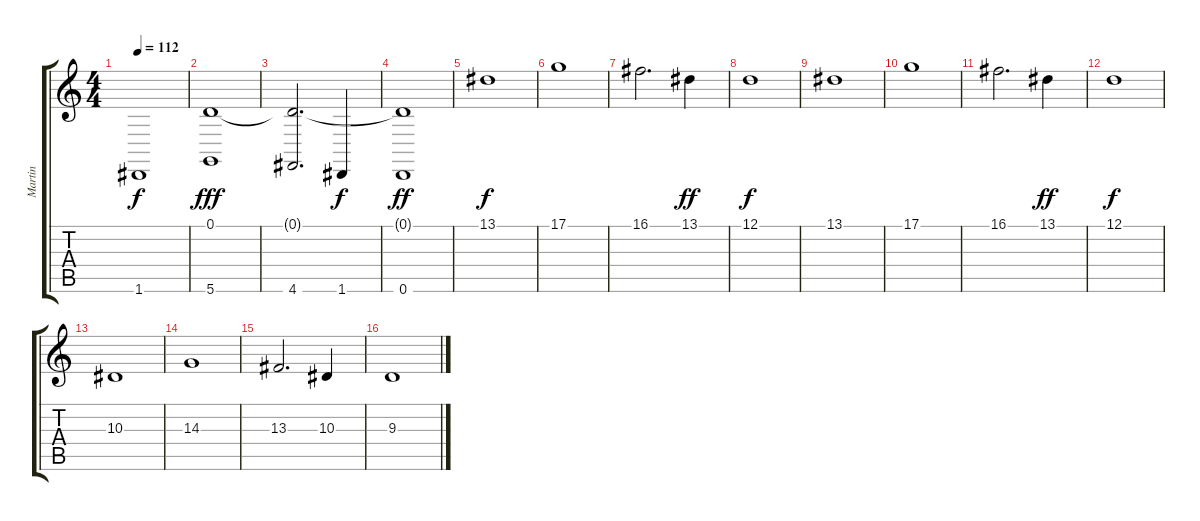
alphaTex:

\track ("Martin" "Martin") {instrument stringensemble1}
\staff {score tabs}
\tuning (D4 A3 F3 C3 G2 D2) {hide}
\ts (4 4)
\tempo 112
\clef g2
\ks c
1.6.1{dy f volume 10 instrument cello} |
(0.1 5.6).1{dy fff} |
(0.1{t} 4.6).2{d} 1.6.4{dy f} |
(0.1{t} 0.6).1{dy ff} |
13.1.1{dy f volume 11 instrument churchorgan} |
17.1.1 |
16.1.2{d} 13.1.4{dy ff} |
12.1.1{dy f} |
13.1.1 |
17.1.1 |
16.1.2{d} 13.1.4{dy ff} |
12.1.1{dy f} |
10.3.1{volume 11 instrument choiraahs} |
14.3.1 |
13.3.2{d} 10.3.4 |
9.3.1
